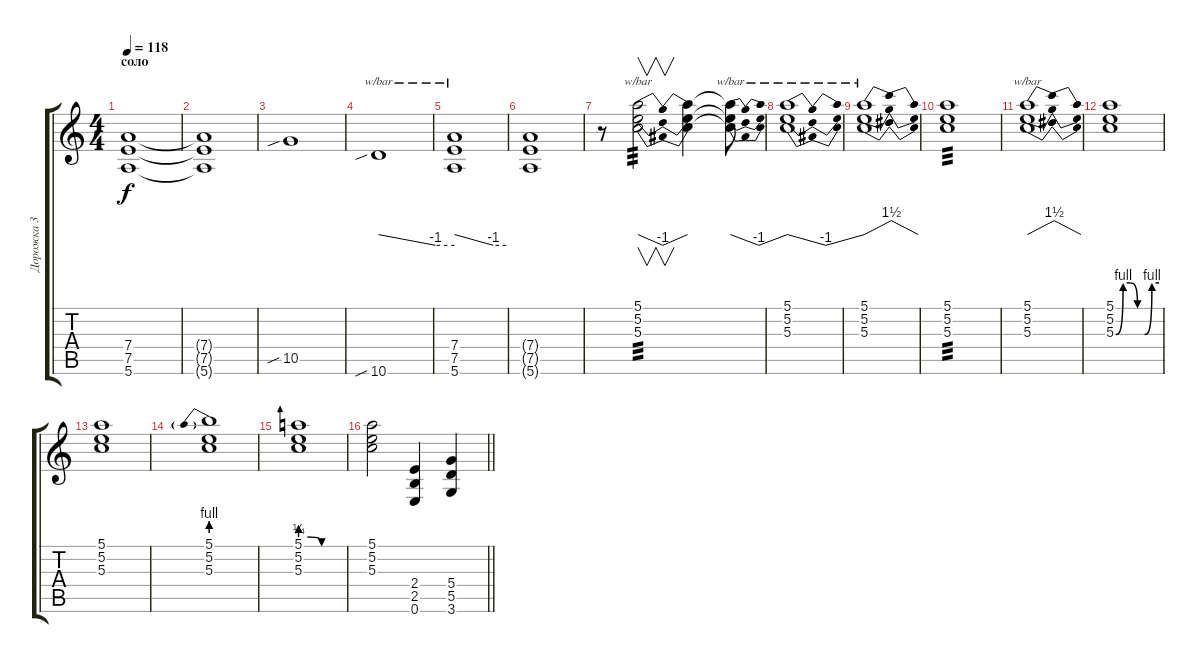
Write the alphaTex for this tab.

\track ("Дорожка 3" "Дорожка 3") {instrument distortionguitar}
\staff {score tabs}
\tuning (E4 B3 G3 D3 A2 E2) {hide}
\ts (4 4)
\section ("" "соло")
\tempo 118
\clef g2
\ks c
(7.4 7.5 5.6).1{dy f} |
(7.4{t} 7.5{t} 5.6{t}).1 |
10.5{sib}.1 |
10.6{sib}.1{tbe (custom default 0 0 45 -4 60 -4)} |
(7.4 7.5 5.6).1{tbe (custom default 0 0 45 -4 60 -4)} |
(7.4{t} 7.5{t} 5.6{t}).1 |
r.8 (5.1 5.2 5.3).2{v tbe (dip default 0 0 30 -4 60 0) tp 3} (5.1{t} 5.2{t} 5.3{t}).4 (5.1{t} 5.2{t} 5.3{t}).8{tbe (dip default 0 0 30 -4 60 0)} |
(5.1 5.2 5.3).1{tbe (dip default 0 0 30 -4 60 0)} |
(5.1 5.2 5.3).1{tbe (dip default 0 0 30 6 60 0)} |
(5.1 5.2 5.3).1{tp 3} |
(5.1 5.2 5.3).1{tbe (dip default 0 0 30 6 60 0)} |
(5.1 5.2 5.3{be (custom 0 0 10 4 20 4 30 0 40 0 50 4 60 4)}).1 |
(5.1 5.2 5.3).1 |
(5.1{be (prebend 0 4 60 4)} 5.2 5.3).1 |
(5.1{be (custom 0 1 15 1 30 0 60 0)} 5.2 5.3).1 |
\barLineRight lightlight
(5.1 5.2 5.3).2 (2.4 2.5 0.6).4 (5.4 5.5 3.6).4
